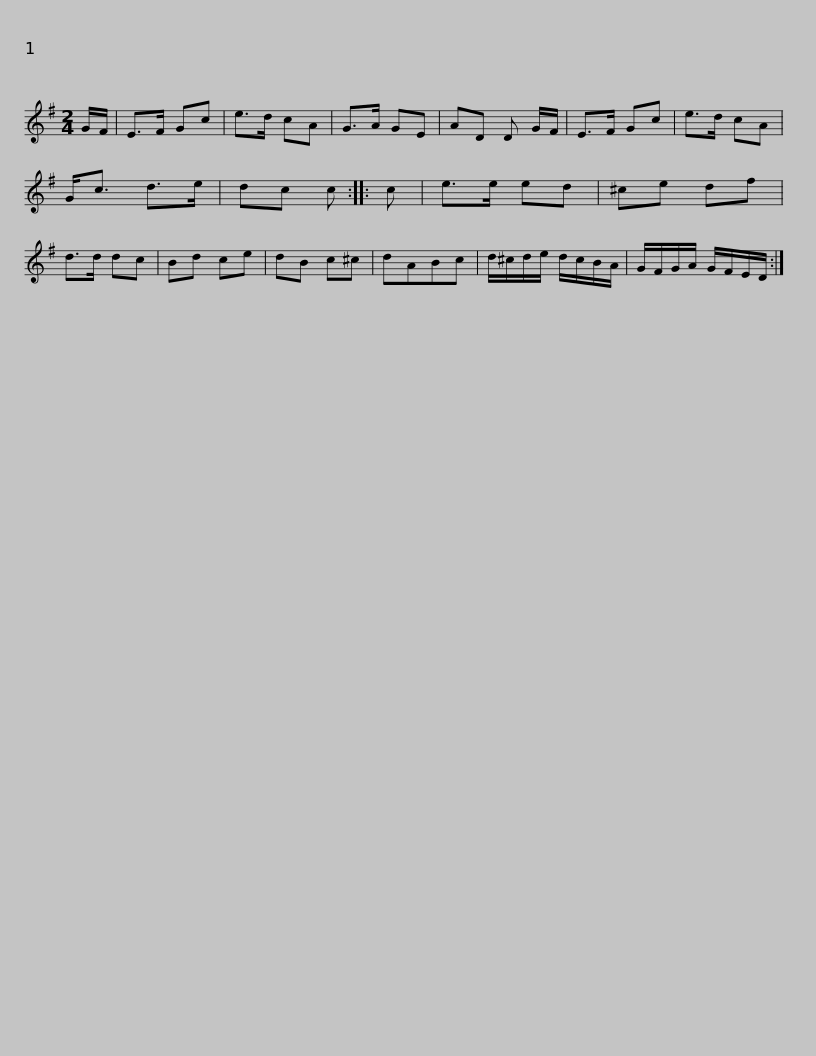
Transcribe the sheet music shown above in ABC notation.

X:1
L:1/8
M:2/4
I:linebreak $
K:G
V:1 treble
V:1
 G/F/ | E>F Gc | e>d cA | G>A GE | AD D G/F/ | %5
 E>F Gc | e>d cA | G<c d>e | dc c :: c |$ %10
 e>e ed | ^ce df | d>d dc | Bd ce | dB c^c | %15
 dABc | d/^c/d/e/ d/c/B/A/ | G/F/G/A/ G/F/E/D/ :| %18
